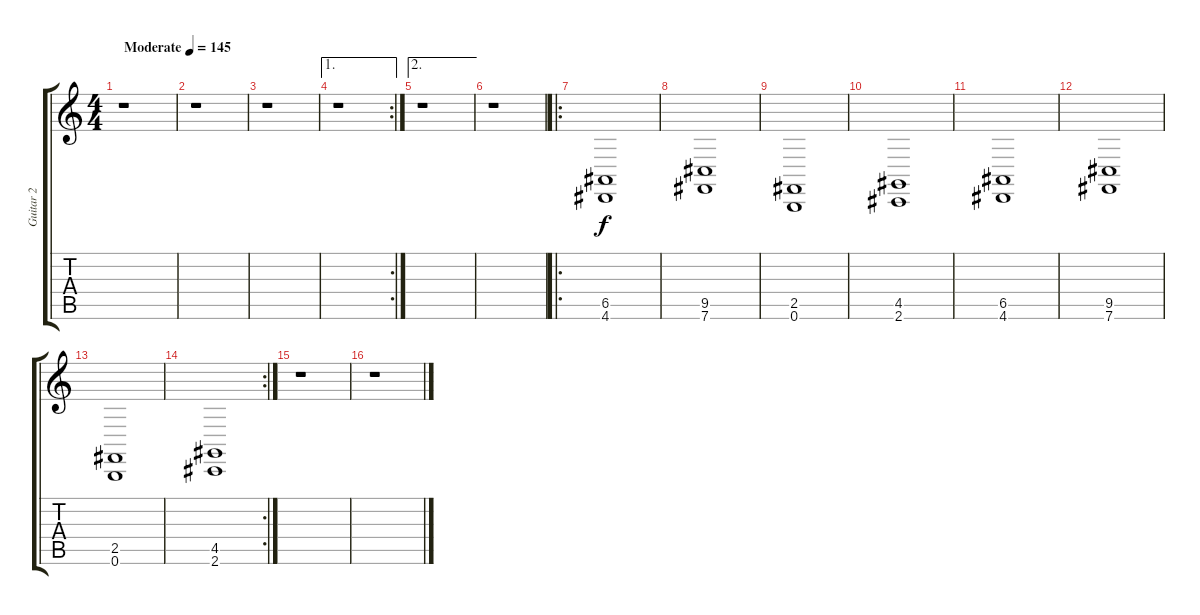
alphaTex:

\track ("Guitar 2" "Guitar 2") {instrument lead2sawtooth}
\staff {score tabs}
\tuning (B3 G3 D3 A2 E2 B1) {hide}
\ts (4 4)
\tempo (145 "Moderate")
\clef g2
\ks c
r.1{dy f instrument lead2sawtooth} |
r.1 |
r.1 |
\ae 1
\rc 2
r.1 |
\ae 2
r.1 |
r.1 |
\ro
(6.5 4.6).1 |
(9.5 7.6).1 |
(2.5 0.6).1 |
(4.5 2.6).1 |
(6.5 4.6).1 |
(9.5 7.6).1 |
(2.5 0.6).1 |
\rc 2
(4.5 2.6).1 |
r.1 |
r.1
